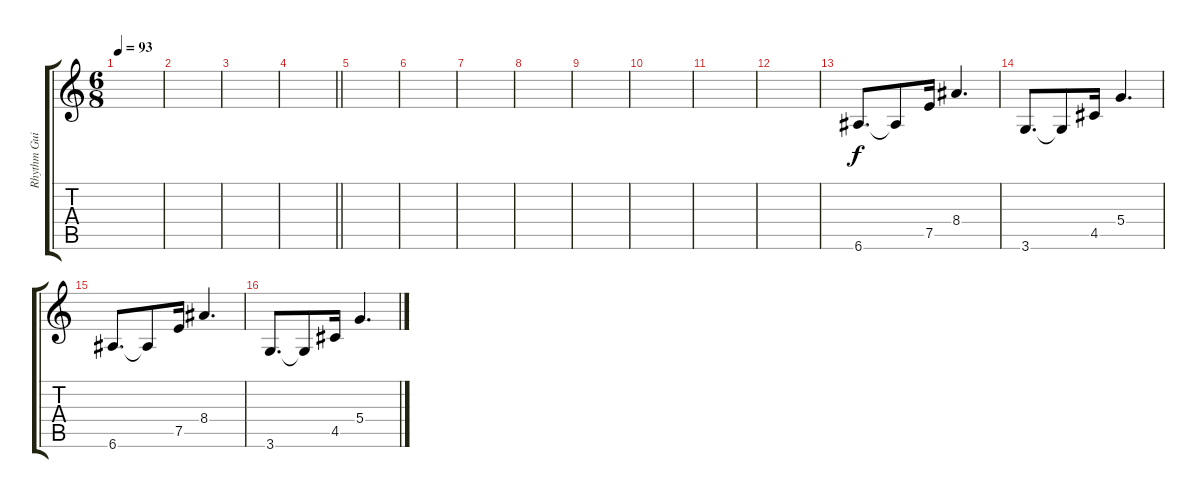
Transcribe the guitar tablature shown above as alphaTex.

\track ("Rhythm Guitar 2 [Mikael Akerfeldt + Pete" "Rhythm Gui") {instrument distortionguitar}
\staff {score tabs}
\tuning (E4 B3 G3 D3 A2 E2) {hide}
\ts (6 8)
\tempo 93
\clef g2
\ks c
|
|
|
\barLineRight lightlight
|
|
|
|
|
|
|
|
|
6.6.8{d} 6.6{t}.8 7.5.16 8.4.4{d} |
3.6.8{d} 3.6{t}.8 4.5.16 5.4.4{d} |
6.6.8{d} 6.6{t}.8 7.5.16 8.4.4{d} |
3.6.8{d} 3.6{t}.8 4.5.16 5.4.4{d}
